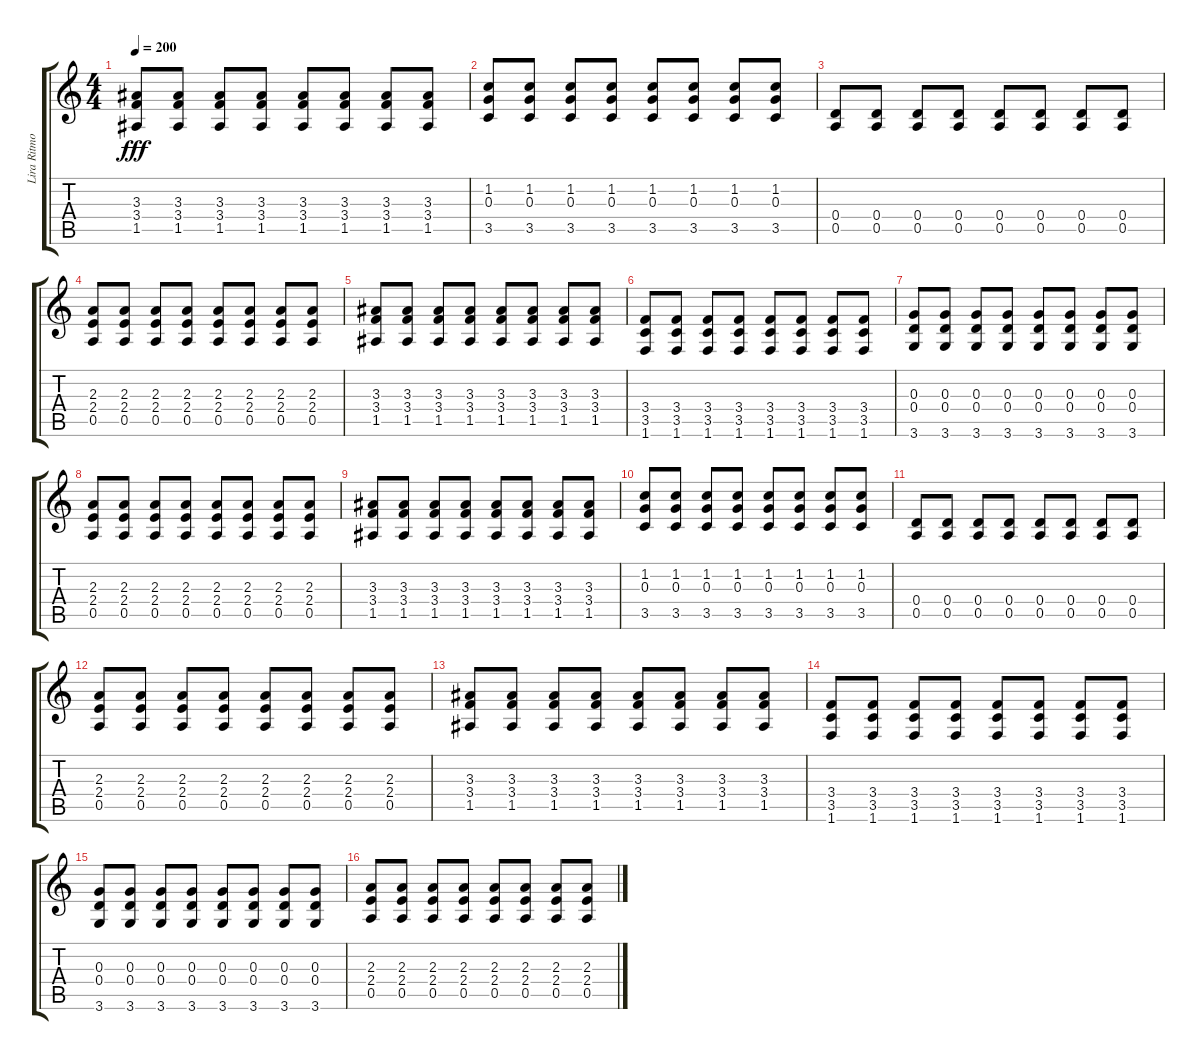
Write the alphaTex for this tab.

\track ("Lira Ritmo" "Lira Ritmo") {instrument distortionguitar}
\staff {score tabs}
\tuning (E4 B3 G3 D3 A2 E2) {hide}
\ts (4 4)
\tempo 200
\clef g2
\ks c
(3.3 3.4 1.5).8{dy fff} (3.3 3.4 1.5).8 (3.3 3.4 1.5).8 (3.3 3.4 1.5).8 (3.3 3.4 1.5).8 (3.3 3.4 1.5).8 (3.3 3.4 1.5).8 (3.3 3.4 1.5).8 |
(1.2 0.3 3.5).8 (1.2 0.3 3.5).8 (1.2 0.3 3.5).8 (1.2 0.3 3.5).8 (1.2 0.3 3.5).8 (1.2 0.3 3.5).8 (1.2 0.3 3.5).8 (1.2 0.3 3.5).8 |
(0.4 0.5).8 (0.4 0.5).8 (0.4 0.5).8 (0.4 0.5).8 (0.4 0.5).8 (0.4 0.5).8 (0.4 0.5).8 (0.4 0.5).8 |
(2.3 2.4 0.5).8 (2.3 2.4 0.5).8 (2.3 2.4 0.5).8 (2.3 2.4 0.5).8 (2.3 2.4 0.5).8 (2.3 2.4 0.5).8 (2.3 2.4 0.5).8 (2.3 2.4 0.5).8 |
(3.3 3.4 1.5).8 (3.3 3.4 1.5).8 (3.3 3.4 1.5).8 (3.3 3.4 1.5).8 (3.3 3.4 1.5).8 (3.3 3.4 1.5).8 (3.3 3.4 1.5).8 (3.3 3.4 1.5).8 |
(3.4 3.5 1.6).8 (3.4 3.5 1.6).8 (3.4 3.5 1.6).8 (3.4 3.5 1.6).8 (3.4 3.5 1.6).8 (3.4 3.5 1.6).8 (3.4 3.5 1.6).8 (3.4 3.5 1.6).8 |
(0.3 0.4 3.6).8 (0.3 0.4 3.6).8 (0.3 0.4 3.6).8 (0.3 0.4 3.6).8 (0.3 0.4 3.6).8 (0.3 0.4 3.6).8 (0.3 0.4 3.6).8 (0.3 0.4 3.6).8 |
(2.3 2.4 0.5).8 (2.3 2.4 0.5).8 (2.3 2.4 0.5).8 (2.3 2.4 0.5).8 (2.3 2.4 0.5).8 (2.3 2.4 0.5).8 (2.3 2.4 0.5).8 (2.3 2.4 0.5).8 |
(3.3 3.4 1.5).8 (3.3 3.4 1.5).8 (3.3 3.4 1.5).8 (3.3 3.4 1.5).8 (3.3 3.4 1.5).8 (3.3 3.4 1.5).8 (3.3 3.4 1.5).8 (3.3 3.4 1.5).8 |
(1.2 0.3 3.5).8 (1.2 0.3 3.5).8 (1.2 0.3 3.5).8 (1.2 0.3 3.5).8 (1.2 0.3 3.5).8 (1.2 0.3 3.5).8 (1.2 0.3 3.5).8 (1.2 0.3 3.5).8 |
(0.4 0.5).8 (0.4 0.5).8 (0.4 0.5).8 (0.4 0.5).8 (0.4 0.5).8 (0.4 0.5).8 (0.4 0.5).8 (0.4 0.5).8 |
(2.3 2.4 0.5).8 (2.3 2.4 0.5).8 (2.3 2.4 0.5).8 (2.3 2.4 0.5).8 (2.3 2.4 0.5).8 (2.3 2.4 0.5).8 (2.3 2.4 0.5).8 (2.3 2.4 0.5).8 |
(3.3 3.4 1.5).8 (3.3 3.4 1.5).8 (3.3 3.4 1.5).8 (3.3 3.4 1.5).8 (3.3 3.4 1.5).8 (3.3 3.4 1.5).8 (3.3 3.4 1.5).8 (3.3 3.4 1.5).8 |
(3.4 3.5 1.6).8 (3.4 3.5 1.6).8 (3.4 3.5 1.6).8 (3.4 3.5 1.6).8 (3.4 3.5 1.6).8 (3.4 3.5 1.6).8 (3.4 3.5 1.6).8 (3.4 3.5 1.6).8 |
(0.3 0.4 3.6).8 (0.3 0.4 3.6).8 (0.3 0.4 3.6).8 (0.3 0.4 3.6).8 (0.3 0.4 3.6).8 (0.3 0.4 3.6).8 (0.3 0.4 3.6).8 (0.3 0.4 3.6).8 |
(2.3 2.4 0.5).8 (2.3 2.4 0.5).8 (2.3 2.4 0.5).8 (2.3 2.4 0.5).8 (2.3 2.4 0.5).8 (2.3 2.4 0.5).8 (2.3 2.4 0.5).8 (2.3 2.4 0.5).8
